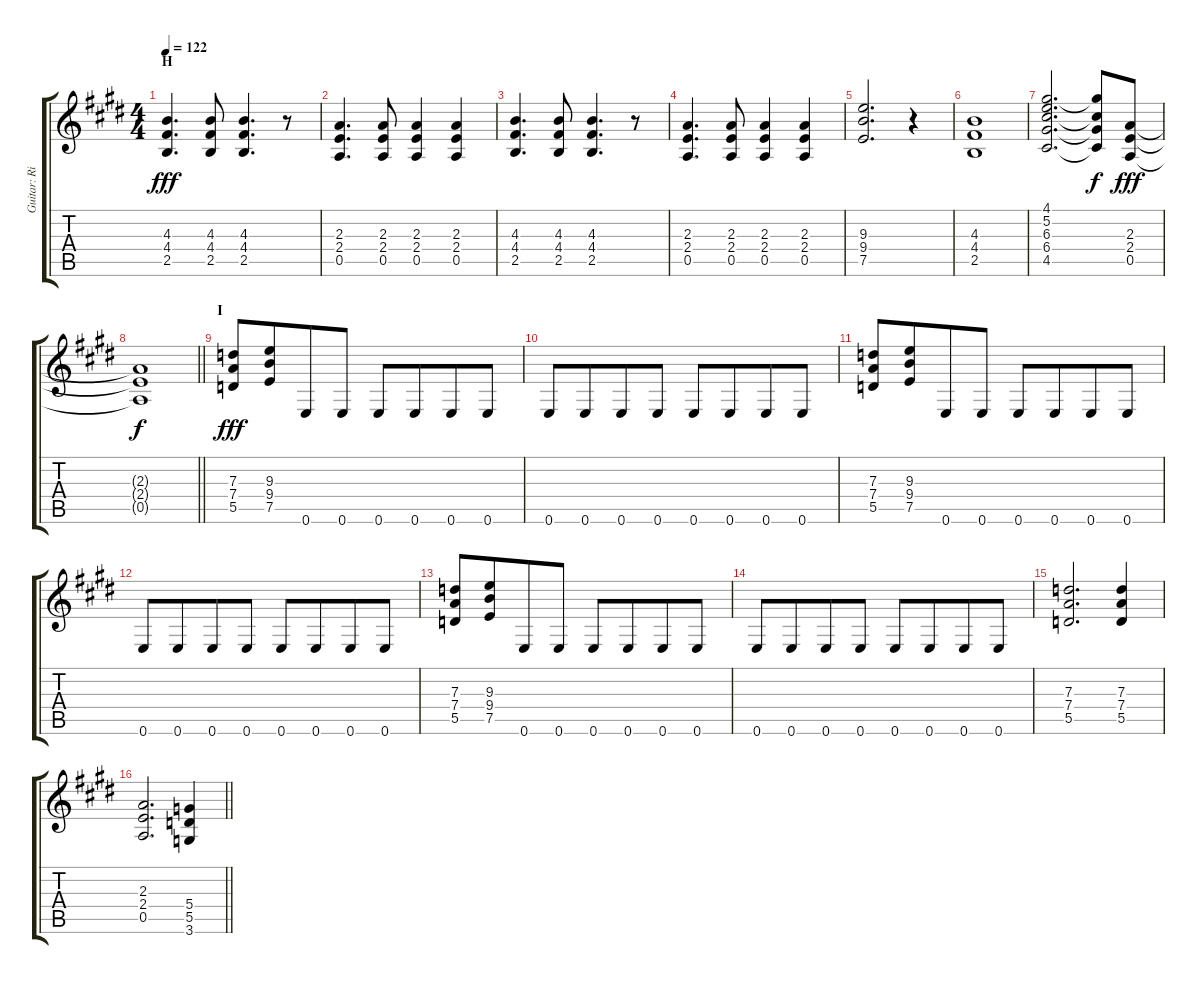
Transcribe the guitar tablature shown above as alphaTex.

\track ("Guitar: Rik" "Guitar: Ri") {instrument distortionguitar}
\staff {score tabs}
\tuning (E4 B3 G3 D3 A2 E2) {hide}
\ts (4 4)
\section ("" "H")
\tempo 122
\clef g2
\ks e
(4.3 4.4 2.5).4{d dy fff} (4.3 4.4 2.5).8 (4.3 4.4 2.5).4{d} r.8 |
(2.3 2.4 0.5).4{d} (2.3 2.4 0.5).8 (2.3 2.4 0.5).4 (2.3 2.4 0.5).4 |
(4.3 4.4 2.5).4{d} (4.3 4.4 2.5).8 (4.3 4.4 2.5).4{d} r.8 |
(2.3 2.4 0.5).4{d} (2.3 2.4 0.5).8 (2.3 2.4 0.5).4 (2.3 2.4 0.5).4 |
(9.3 9.4 7.5).2{d} r.4 |
(4.3 4.4 2.5).1 |
(4.1 5.2 6.3 6.4 4.5).2{d} (4.1{t} 6.3{t} 6.4{t} 4.5{t}).8{dy f} (2.3 2.4 0.5).8{dy fff} |
\barLineRight lightlight
(2.3{t} 2.4{t} 0.5{t}).1{dy f} |
\section ("" "I")
(7.3 7.4 5.5).8{dy fff} (9.3 9.4 7.5).8{beam merge} 0.6.8 0.6.8 0.6.8 0.6.8{beam merge} 0.6.8 0.6.8 |
0.6.8 0.6.8{beam merge} 0.6.8 0.6.8 0.6.8 0.6.8{beam merge} 0.6.8 0.6.8 |
(7.3 7.4 5.5).8 (9.3 9.4 7.5).8{beam merge} 0.6.8 0.6.8 0.6.8 0.6.8{beam merge} 0.6.8 0.6.8 |
0.6.8 0.6.8{beam merge} 0.6.8 0.6.8 0.6.8 0.6.8{beam merge} 0.6.8 0.6.8 |
(7.3 7.4 5.5).8 (9.3 9.4 7.5).8{beam merge} 0.6.8 0.6.8 0.6.8 0.6.8{beam merge} 0.6.8 0.6.8 |
0.6.8 0.6.8{beam merge} 0.6.8 0.6.8 0.6.8 0.6.8{beam merge} 0.6.8 0.6.8 |
(7.3 7.4 5.5).2{d} (7.3 7.4 5.5).4 |
\barLineRight lightlight
(2.3 2.4 0.5).2{d} (5.4 5.5 3.6).4
